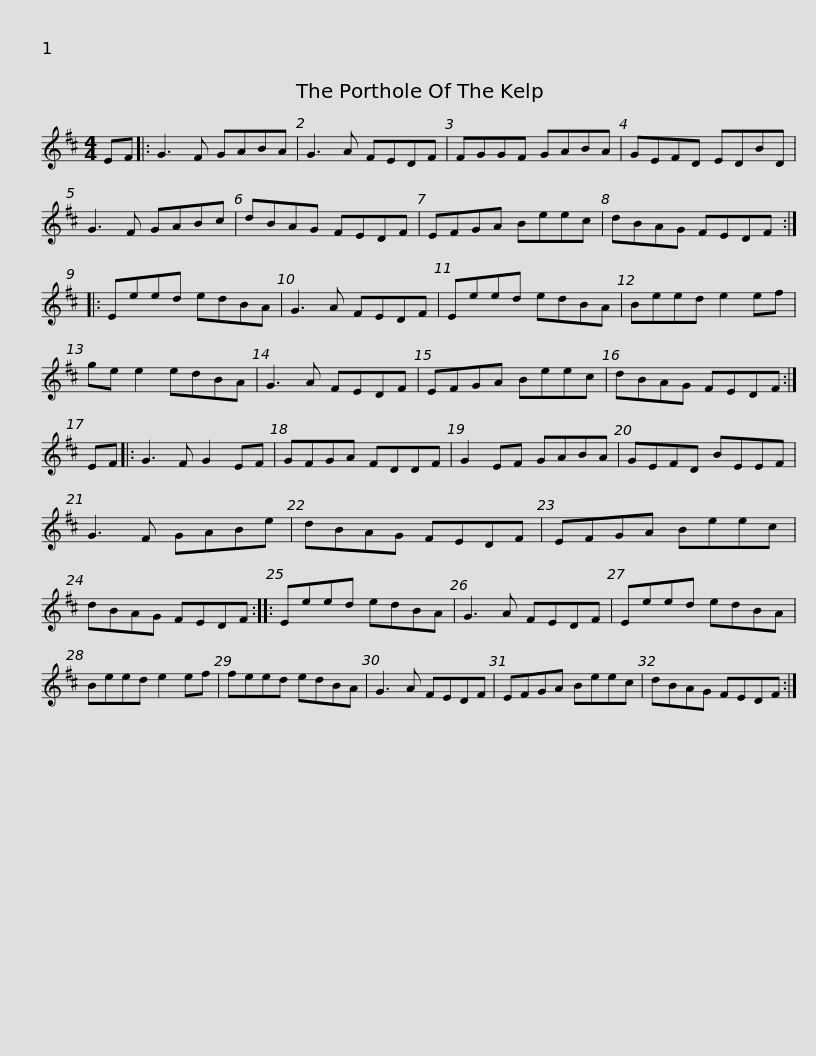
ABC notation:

X:1
L:1/8
M:4/4
I:linebreak $
K:D
V:1 treble
V:1
 EF |: G3 F GABA | G3 A FEDF | FGGF GABA | GEFD EDBD | %5
 G3 F GABc |$ dBAG FEDF | EFGA Beec | dBAG FEDF :: Eeed edBA | %10
 G3 A FEDF |$ Eeed edBA | Beed e2 ef | ge e2 edBA | G3 A FEDF | %15
 EFGA Beec | dBAG FEDF :|$ EF |: G3 F G2 EF | GFGA FDDF | %20
 G2 EF GABA | GEFD BEEF | G3 F GABe |$ dBAG FEDF | EFGA Beec | %25
 dBAG FEDF :: Eeed edBA | G3 A FEDF |$ Eeed edBA | Beed e2 ef | %30
 feed edBA | G3 A FEDF | EFGA Beec |$ dBAG FEDF :| %34
